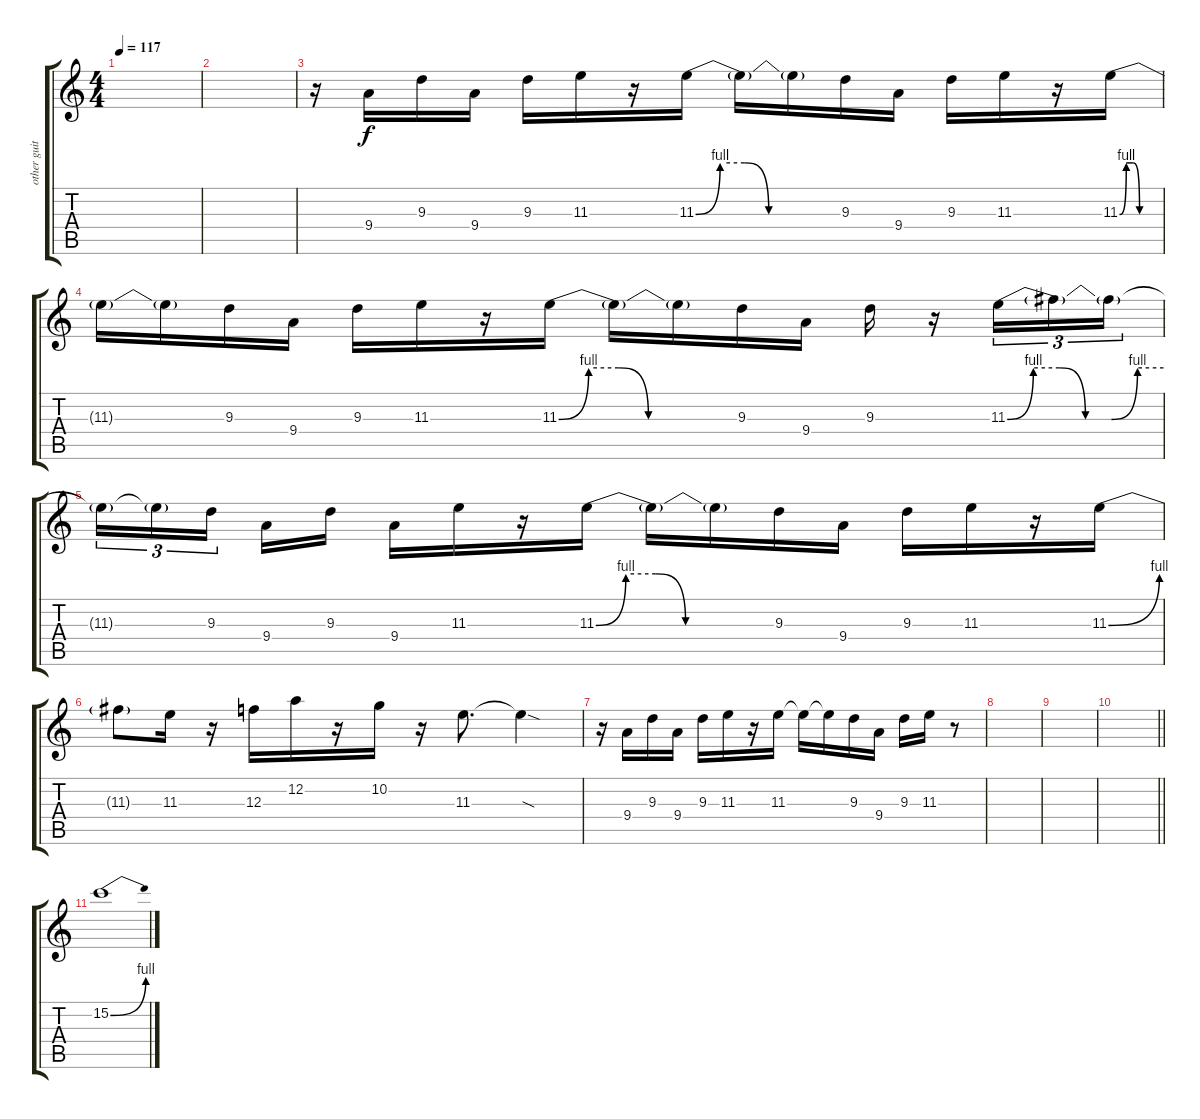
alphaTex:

\track ("other guitar" "other guit") {instrument distortionguitar}
\staff {score tabs}
\tuning (D4 A3 F3 C3 G2 D2) {hide}
\ts (4 4)
\tempo 117
\clef g2
\ks c
|
|
r.16{balance 0} 9.4.16 9.3.16 9.4.16 9.3.16 11.3.16 r.16 11.3{be (custom 0 0 10 4 20 4 30 0 60 0)}.16 11.3{t}.16 11.3{t}.16 9.3.16 9.4.16 9.3.16 11.3.16 r.16 11.3{be (custom 0 0 10 4 20 4 30 0 60 0)}.16 |
11.3{t}.16 11.3{t}.16 9.3.16 9.4.16 9.3.16 11.3.16 r.16 11.3{be (custom 0 0 10 4 20 4 30 0 60 0)}.16 11.3{t}.16 11.3{t}.16 9.3.16 9.4.16 9.3.16 r.16 11.3{be (custom 0 0 10 4 20 4 30 0 40 0 50 4 60 4)}.16{tu (3 2)} 11.3{t}.16{tu (3 2)} 11.3{t}.16{tu (3 2)} |
11.3{t}.16{tu (3 2)} 11.3{t}.16{tu (3 2)} 9.3.16{tu (3 2) beam splitsecondary} 9.4.16 9.3.16 9.4.16 11.3.16 r.16 11.3{be (custom 0 0 10 4 20 4 30 0 60 0)}.16 11.3{t}.16 11.3{t}.16 9.3.16 9.4.16 9.3.16 11.3.16 r.16 11.3{be (bend 0 0 60 4)}.16 |
11.3{t}.8 11.3.16 r.16 12.3.16 12.2.16 r.16 10.2.16 r.16 11.3.8{d} 11.3{sod t}.4 |
r.16 9.4.16 9.3.16 9.4.16 9.3.16 11.3.16 r.16 11.3.16 11.3{t}.16 11.3{t}.16 9.3.16 9.4.16 9.3.16 11.3.16 r.8 |
|
|
\barLineRight lightlight
|
15.2{be (bend 0 0 60 4)}.1{volume 13 balance 0}
